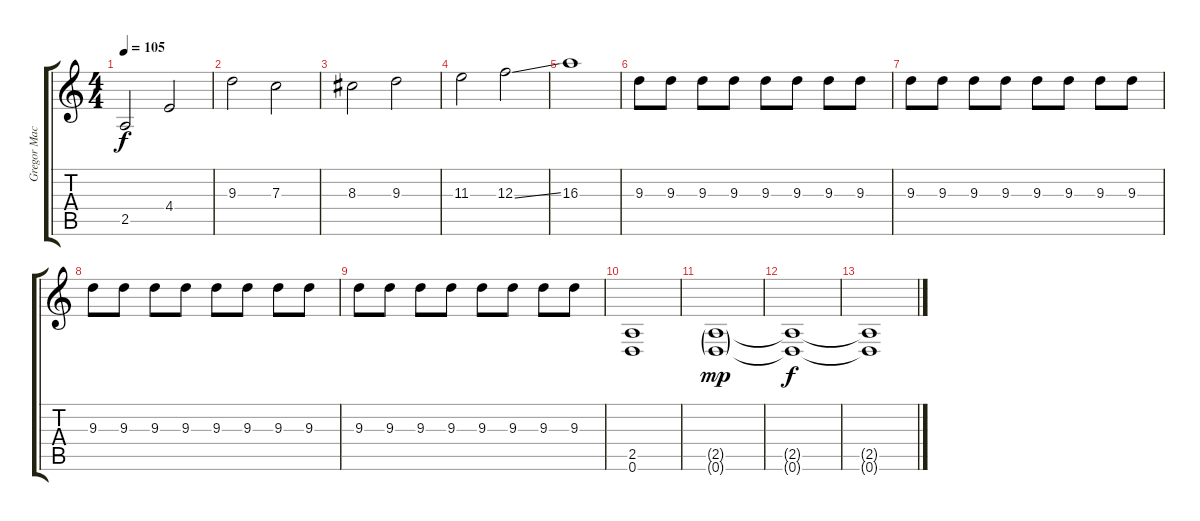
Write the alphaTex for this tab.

\track ("Gregor Mackintosh" "Gregor Mac") {instrument distortionguitar}
\staff {score tabs}
\tuning (D4 A3 F3 C3 G2 D2) {hide}
\ts (4 4)
\tempo 105
\clef g2
\ks c
2.5.2{dy f} 4.4.2 |
9.3.2 7.3.2 |
8.3.2 9.3.2 |
11.3.2 12.3{ss}.2 |
16.3.1 |
9.3.8 9.3.8 9.3.8 9.3.8 9.3.8 9.3.8 9.3.8 9.3.8 |
9.3.8 9.3.8 9.3.8 9.3.8 9.3.8 9.3.8 9.3.8 9.3.8 |
9.3.8 9.3.8 9.3.8 9.3.8 9.3.8 9.3.8 9.3.8 9.3.8 |
9.3.8 9.3.8 9.3.8 9.3.8 9.3.8 9.3.8 9.3.8 9.3.8 |
(2.5 0.6).1 |
(2.5{g} 0.6{g}).1{dy mp} |
(2.5{t} 0.6{t}).1{dy f} |
(2.5{t} 0.6{t}).1
